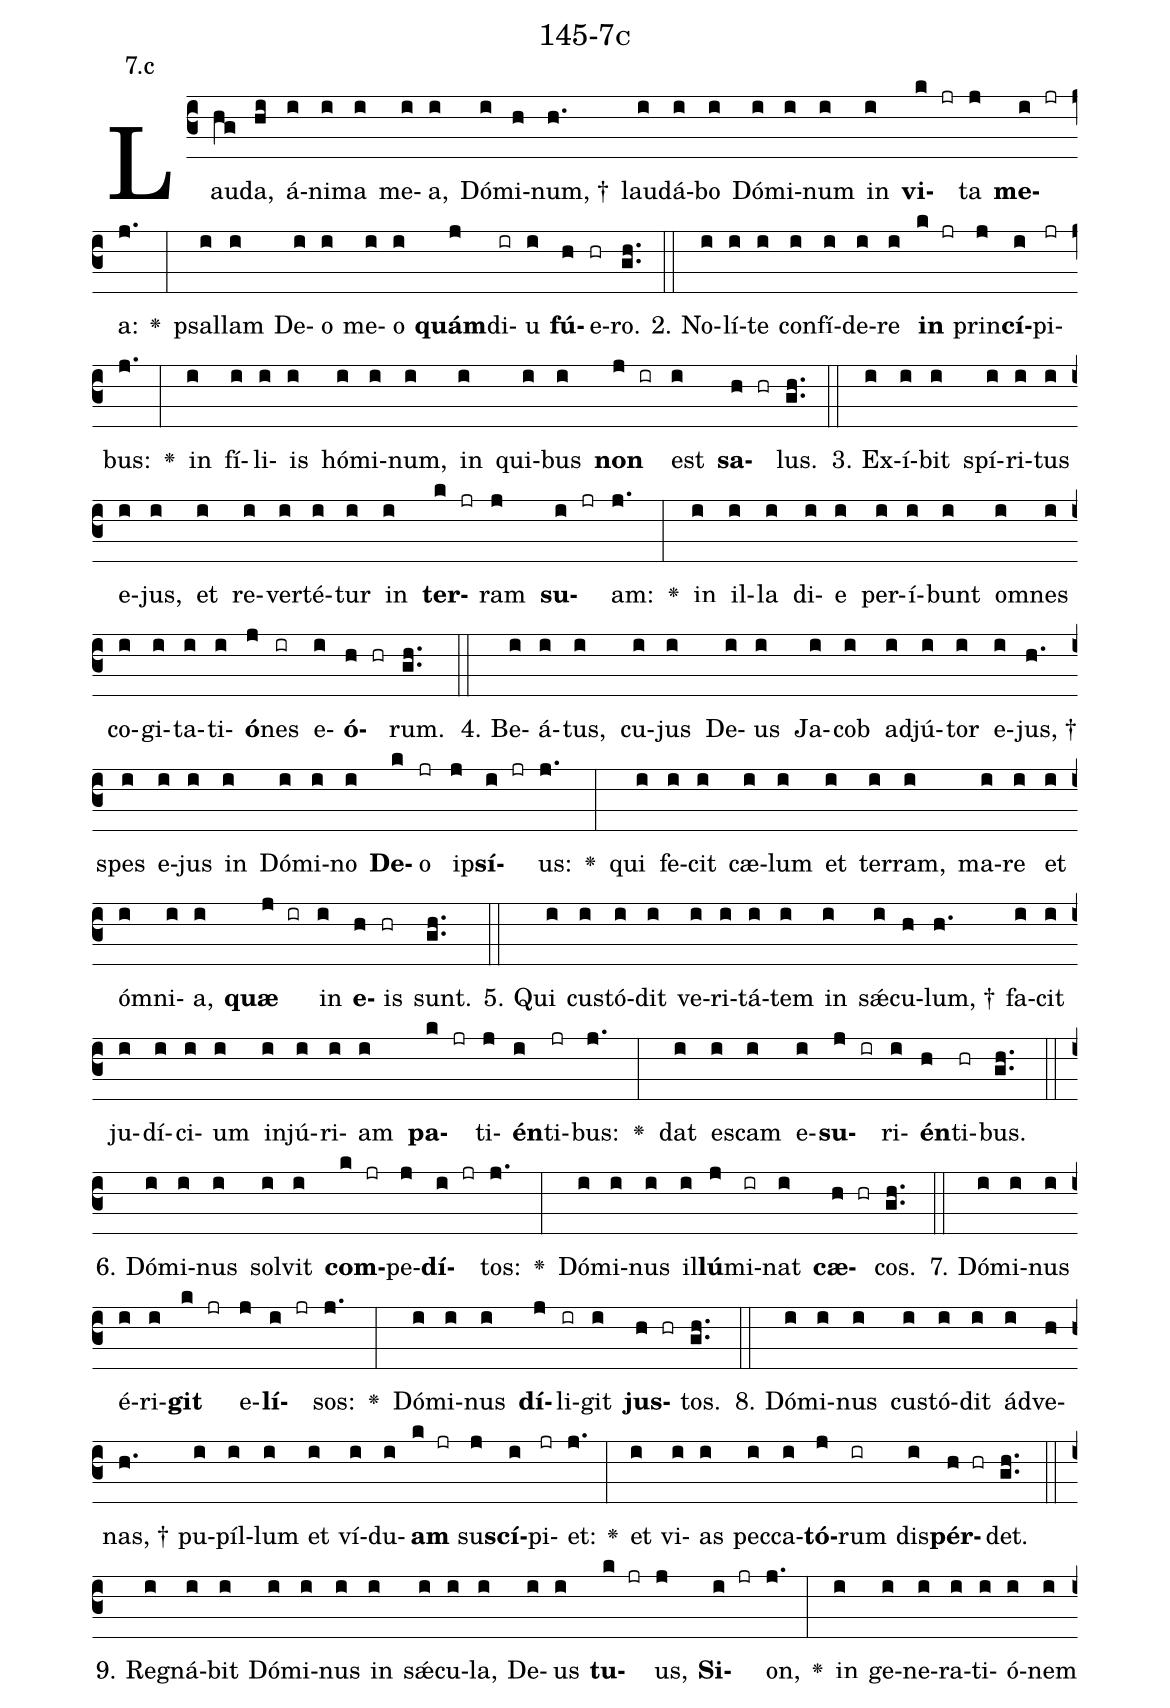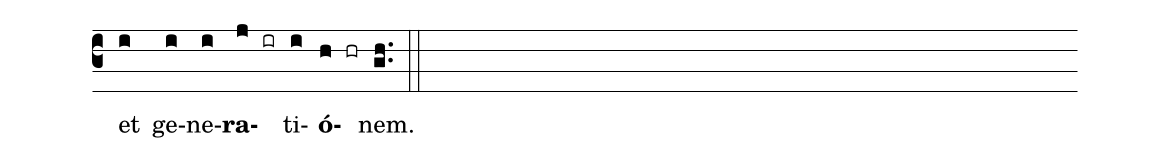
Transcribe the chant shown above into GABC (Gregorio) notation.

name: 145-7c;
annotation: 7.c;
%%
(c3)Lau(hg)da,(hi) á(i)ni(i)ma(i) me(i)a,(i) Dó(i)mi(h)num, †(h.) lau(i)dá(i)bo(i) Dó(i)mi(i)num(i) in(i) <b>vi</b>(k jr)ta(j) <b>me</b>(i jr)a:(j.) <v>\greheightstar</v>(:) psal(i)lam(i) De(i)o(i) me(i)o(i) <b>quám</b>(j)di(ir)u(i) <b>fú</b>(h)e(hr)ro.(gh..) (::)
2. No(i)lí(i)te(i) con(i)fí(i)de(i)re(i) <b>in</b>(k jr) prin(j)<b>cí</b>(i)pi(jr)bus:(j.) <v>\greheightstar</v>(:) in(i) fí(i)li(i)is(i) hó(i)mi(i)num,(i) in(i) qui(i)bus(i) <b>non</b>(j ir) est(i) <b>sa</b>(h hr)lus.(gh..) (::)
3. Ex(i)í(i)bit(i) spí(i)ri(i)tus(i) e(i)jus,(i) et(i) re(i)ver(i)té(i)tur(i) in(i) <b>ter</b>(k jr)ram(j) <b>su</b>(i jr)am:(j.) <v>\greheightstar</v>(:) in(i) il(i)la(i) di(i)e(i) per(i)í(i)bunt(i) om(i)nes(i) co(i)gi(i)ta(i)ti(i)<b>ó</b>(j)nes(ir) e(i)<b>ó</b>(h hr)rum.(gh..) (::)
4. Be(i)á(i)tus,(i) cu(i)jus(i) De(i)us(i) Ja(i)cob(i) ad(i)jú(i)tor(i) e(i)jus, †(h.) spes(i) e(i)jus(i) in(i) Dó(i)mi(i)no(i) <b>De</b>(k)o(jr) ip(j)<b>sí</b>(i jr)us:(j.) <v>\greheightstar</v>(:) qui(i) fe(i)cit(i) cæ(i)lum(i) et(i) ter(i)ram,(i) ma(i)re(i) et(i) óm(i)ni(i)a,(i) <b>quæ</b>(j ir) in(i) <b>e</b>(h)is(hr) sunt.(gh..) (::)
5. Qui(i) cus(i)tó(i)dit(i) ve(i)ri(i)tá(i)tem(i) in(i) sǽ(i)cu(h)lum, †(h.) fa(i)cit(i) ju(i)dí(i)ci(i)um(i) in(i)jú(i)ri(i)am(i) <b>pa</b>(k jr)ti(j)<b>én</b>(i)ti(jr)bus:(j.) <v>\greheightstar</v>(:) dat(i) es(i)cam(i) e(i)<b>su</b>(j ir)ri(i)<b>én</b>(h)ti(hr)bus.(gh..) (::)
6. Dó(i)mi(i)nus(i) sol(i)vit(i) <b>com</b>(k jr)pe(j)<b>dí</b>(i jr)tos:(j.) <v>\greheightstar</v>(:) Dó(i)mi(i)nus(i) il(i)<b>lú</b>(j)mi(ir)nat(i) <b>cæ</b>(h hr)cos.(gh..) (::)
7. Dó(i)mi(i)nus(i) é(i)ri(i)<b>git</b>(k jr) e(j)<b>lí</b>(i jr)sos:(j.) <v>\greheightstar</v>(:) Dó(i)mi(i)nus(i) <b>dí</b>(j)li(ir)git(i) <b>jus</b>(h hr)tos.(gh..) (::)
8. Dó(i)mi(i)nus(i) cus(i)tó(i)dit(i) ád(i)ve(h)nas, †(h.) pu(i)píl(i)lum(i) et(i) ví(i)du(i)<b>am</b>(k jr) su(j)<b>scí</b>(i)pi(jr)et:(j.) <v>\greheightstar</v>(:) et(i) vi(i)as(i) pec(i)ca(i)<b>tó</b>(j)rum(ir) dis(i)<b>pér</b>(h hr)det.(gh..) (::)
9. Re(i)gná(i)bit(i) Dó(i)mi(i)nus(i) in(i) sǽ(i)cu(i)la,(i) De(i)us(i) <b>tu</b>(k jr)us,(j) <b>Si</b>(i jr)on,(j.) <v>\greheightstar</v>(:) in(i) ge(i)ne(i)ra(i)ti(i)ó(i)nem(i) et(i) ge(i)ne(i)<b>ra</b>(j ir)ti(i)<b>ó</b>(h hr)nem.(gh..) (::)
